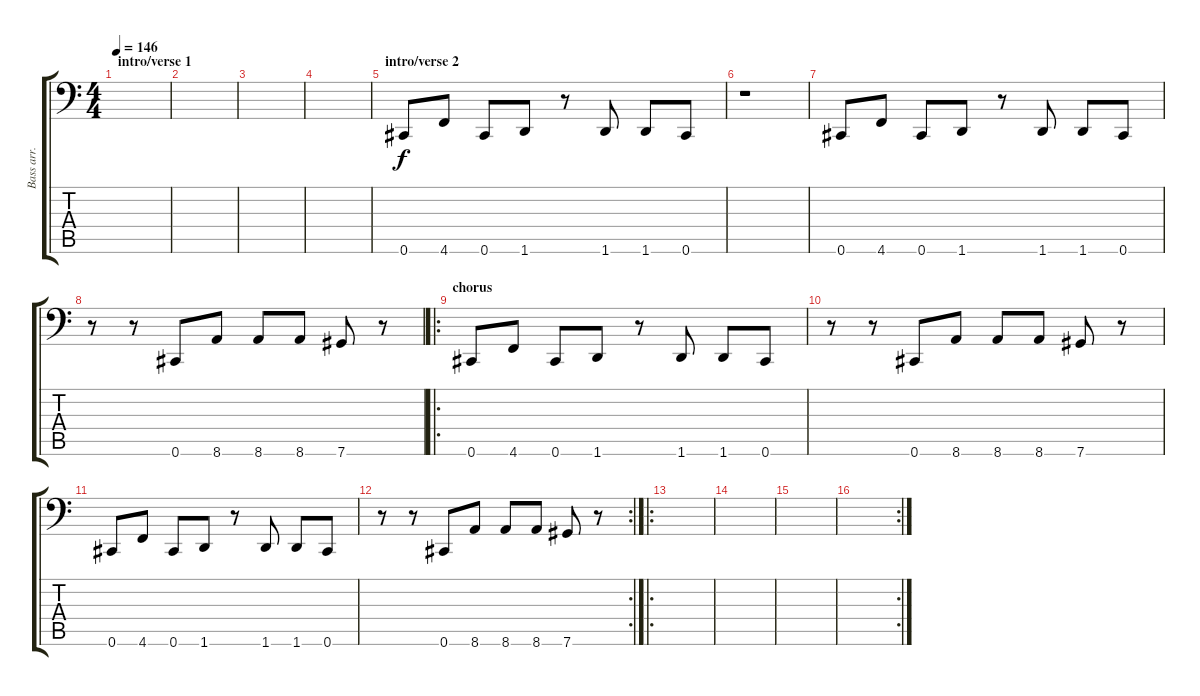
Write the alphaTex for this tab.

\track ("Bass arr. 4 Guitar" "Bass arr. ") {instrument electricbassfinger}
\staff {score tabs}
\tuning (Eb3 Bb2 Gb2 Db2 Ab1 Db1) {hide}
\ts (4 4)
\section ("" "intro/verse 1")
\tempo 146
\clef f4
\ks c
|
|
|
|
\section ("" "intro/verse 2")
0.6.8 4.6.8 0.6.8 1.6.8 r.8 1.6.8 1.6.8 0.6.8 |
r.1 |
0.6.8 4.6.8 0.6.8 1.6.8 r.8 1.6.8 1.6.8 0.6.8 |
r.8 r.8 0.6.8 8.6.8 8.6.8 8.6.8 7.6.8 r.8 |
\ro
\section ("" "chorus")
0.6.8 4.6.8 0.6.8 1.6.8 r.8 1.6.8 1.6.8 0.6.8 |
r.8 r.8 0.6.8 8.6.8 8.6.8 8.6.8 7.6.8 r.8 |
0.6.8 4.6.8 0.6.8 1.6.8 r.8 1.6.8 1.6.8 0.6.8 |
\rc 2
r.8 r.8 0.6.8 8.6.8 8.6.8 8.6.8 7.6.8 r.8 |
\ro
|
|
|
\rc 2
